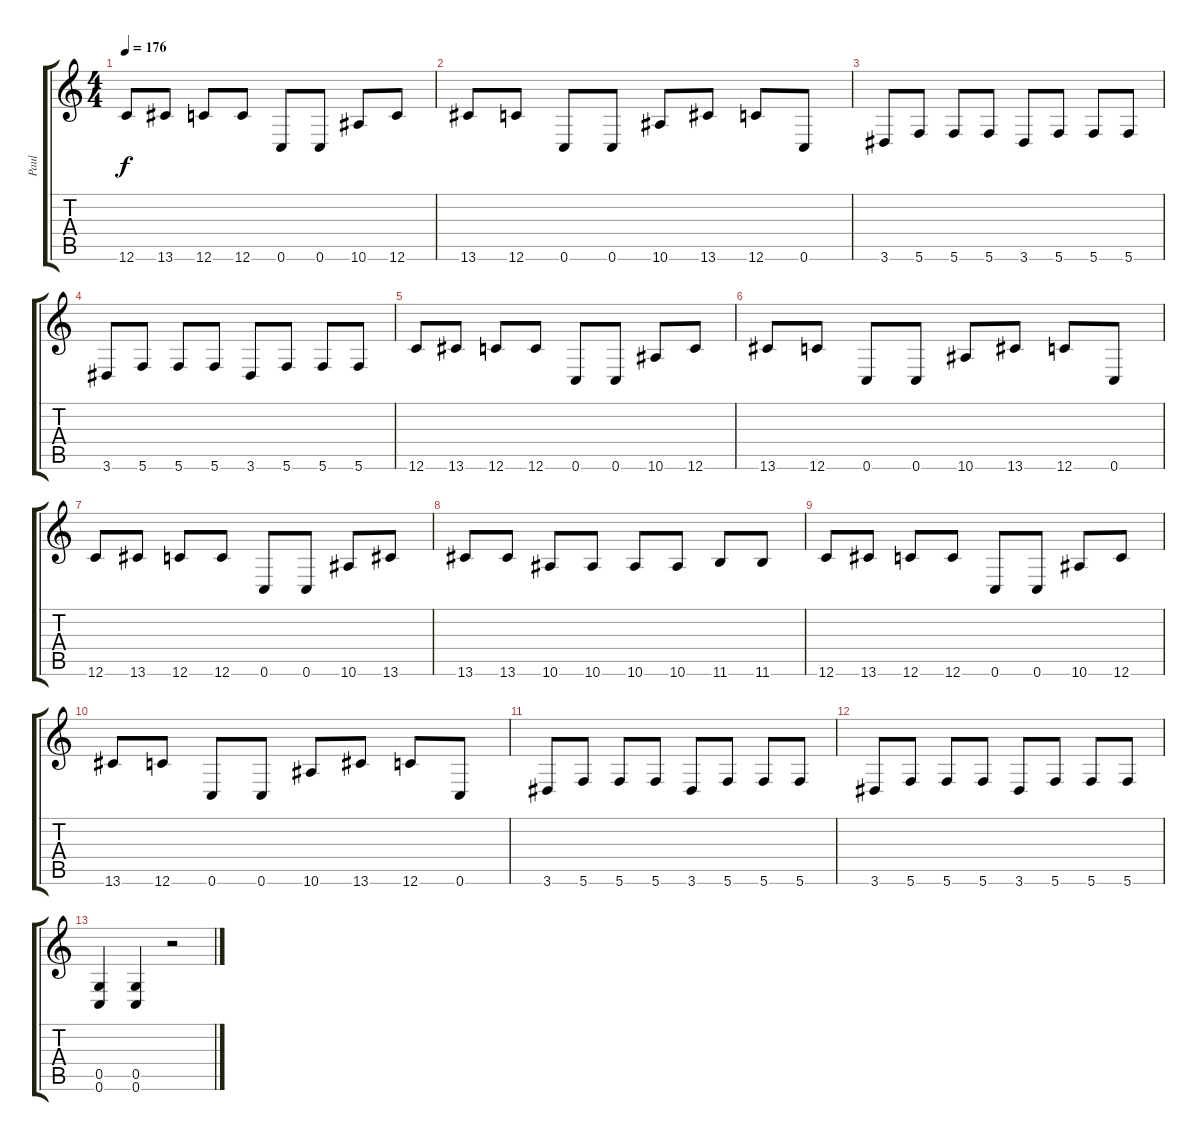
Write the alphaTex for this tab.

\track ("Paul" "Paul") {instrument distortionguitar}
\staff {score tabs}
\tuning (D4 A3 F3 C3 G2 C2) {hide}
\ts (4 4)
\tempo 176
\clef g2
\ks c
12.6.8{dy f} 13.6.8 12.6.8 12.6.8 0.6.8 0.6.8 10.6.8 12.6.8 |
13.6.8 12.6.8 0.6.8 0.6.8 10.6.8 13.6.8 12.6.8 0.6.8 |
3.6.8 5.6.8 5.6.8 5.6.8 3.6.8 5.6.8 5.6.8 5.6.8 |
3.6.8 5.6.8 5.6.8 5.6.8 3.6.8 5.6.8 5.6.8 5.6.8 |
12.6.8 13.6.8 12.6.8 12.6.8 0.6.8 0.6.8 10.6.8 12.6.8 |
13.6.8 12.6.8 0.6.8 0.6.8 10.6.8 13.6.8 12.6.8 0.6.8 |
12.6.8 13.6.8 12.6.8 12.6.8 0.6.8 0.6.8 10.6.8 13.6.8 |
13.6.8 13.6.8 10.6.8 10.6.8 10.6.8 10.6.8 11.6.8 11.6.8 |
12.6.8 13.6.8 12.6.8 12.6.8 0.6.8 0.6.8 10.6.8 12.6.8 |
13.6.8 12.6.8 0.6.8 0.6.8 10.6.8 13.6.8 12.6.8 0.6.8 |
3.6.8 5.6.8 5.6.8 5.6.8 3.6.8 5.6.8 5.6.8 5.6.8 |
3.6.8 5.6.8 5.6.8 5.6.8 3.6.8 5.6.8 5.6.8 5.6.8 |
(0.5 0.6).4 (0.5 0.6).4 r.2
